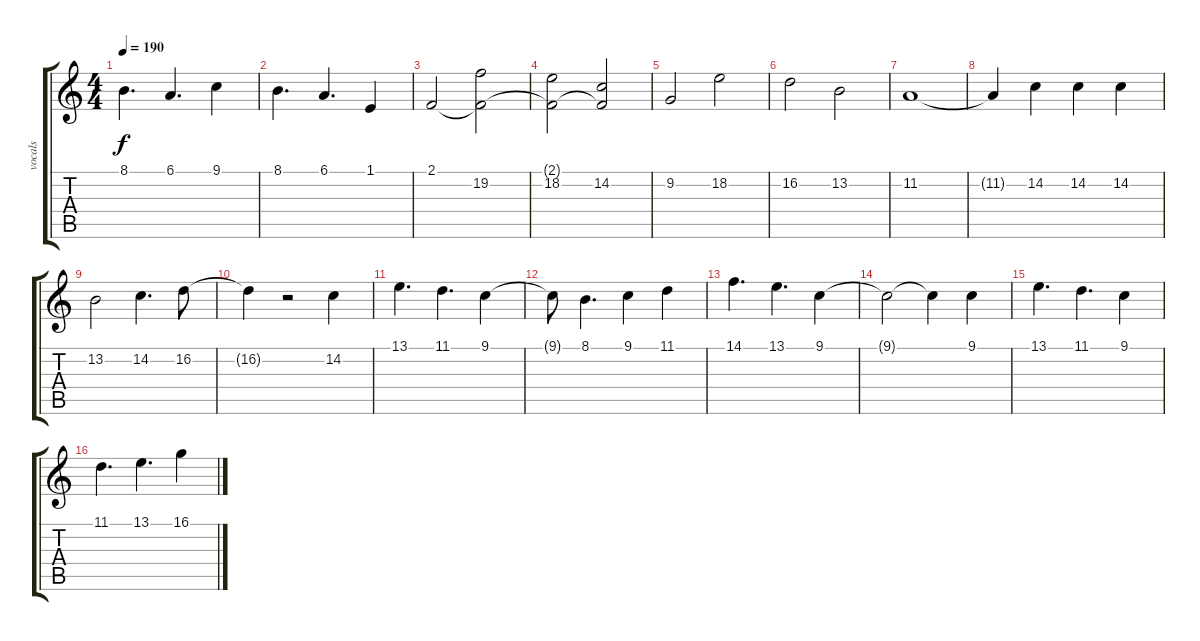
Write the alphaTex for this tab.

\track ("vocals" "vocals") {instrument lead1square}
\staff {score tabs}
\tuning (Eb4 Bb3 Gb3 Db3 Ab2 Eb2) {hide}
\ts (4 4)
\tempo 190
\clef g2
\ks c
8.1.4{d dy f} 6.1.4{d} 9.1.4 |
8.1.4{d} 6.1.4{d} 1.1.4 |
2.1.2 (2.1{t} 19.2).2 |
(2.1{t} 18.2).2 (2.1{t} 14.2).2 |
9.2.2 18.2.2 |
16.2.2 13.2.2 |
11.2.1 |
11.2{t}.4 14.2.4 14.2.4 14.2.4 |
13.2.2 14.2.4{d} 16.2.8 |
16.2{t}.4 r.2 14.2.4 |
13.1.4{d} 11.1.4{d} 9.1.4 |
9.1{t}.8 8.1.4{d} 9.1.4 11.1.4 |
14.1.4{d} 13.1.4{d} 9.1.4 |
9.1{t}.2 9.1{t}.4 9.1.4 |
13.1.4{d} 11.1.4{d} 9.1.4 |
11.1.4{d} 13.1.4{d} 16.1.4
